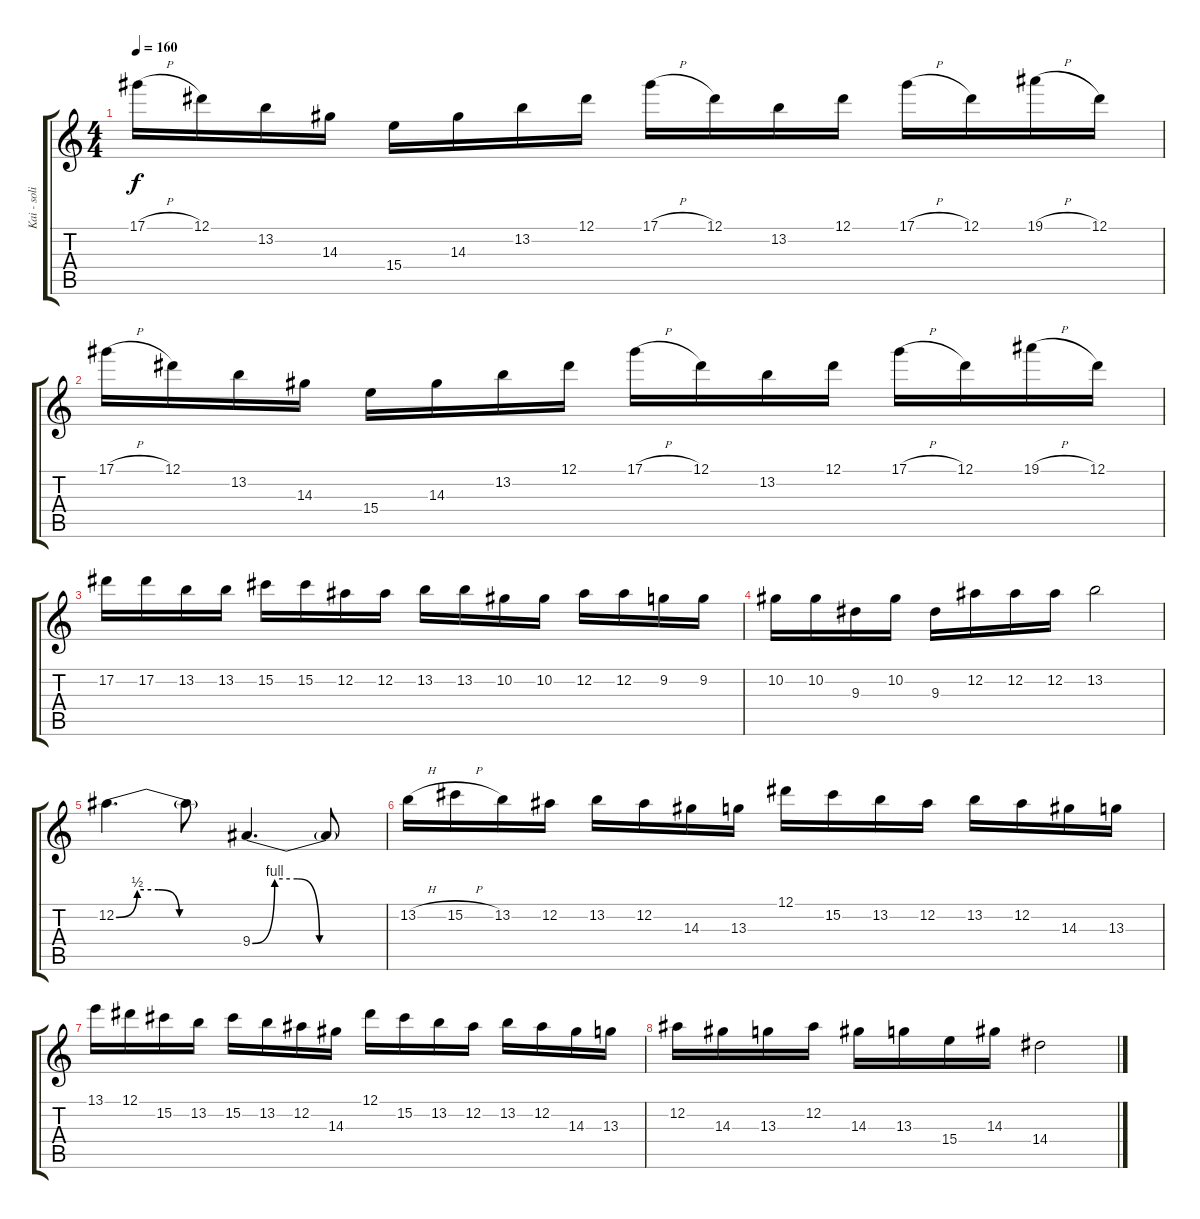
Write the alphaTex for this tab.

\track ("Kai - soli" "Kai - soli") {instrument distortionguitar}
\staff {score tabs}
\tuning (Eb4 Bb3 Gb3 Db3 Ab2 Eb2) {hide}
\ts (4 4)
\tempo 160
\clef g2
\ks c
17.1{h}.16{dy f} 12.1.16 13.2.16 14.3.16 15.4.16 14.3.16 13.2.16 12.1.16 17.1{h}.16 12.1.16 13.2.16 12.1.16 17.1{h}.16 12.1.16 19.1{h}.16 12.1.16 |
17.1{h}.16 12.1.16 13.2.16 14.3.16 15.4.16 14.3.16 13.2.16 12.1.16 17.1{h}.16 12.1.16 13.2.16 12.1.16 17.1{h}.16 12.1.16 19.1{h}.16 12.1.16 |
17.2.16 17.2.16 13.2.16 13.2.16 15.2.16 15.2.16 12.2.16 12.2.16 13.2.16 13.2.16 10.2.16 10.2.16 12.2.16 12.2.16 9.2.16 9.2.16 |
10.2.16 10.2.16 9.3.16 10.2.16 9.3.16 12.2.16 12.2.16 12.2.16 13.2.2 |
12.2{be (custom 0 0 10 2 20 2 30 0 60 0)}.4{d} 12.2{t}.8 9.4{be (custom 0 0 10 4 20 4 30 0 60 0)}.4{d} 9.4{t}.8 |
13.2{h}.16 15.2{h}.16 13.2.16 12.2.16 13.2.16 12.2.16 14.3.16 13.3.16 12.1.16 15.2.16 13.2.16 12.2.16 13.2.16 12.2.16 14.3.16 13.3.16 |
13.1.16 12.1.16 15.2.16 13.2.16 15.2.16 13.2.16 12.2.16 14.3.16 12.1.16 15.2.16 13.2.16 12.2.16 13.2.16 12.2.16 14.3.16 13.3.16 |
12.2.16 14.3.16 13.3.16 12.2.16 14.3.16 13.3.16 15.4.16 14.3.16 14.4.2
